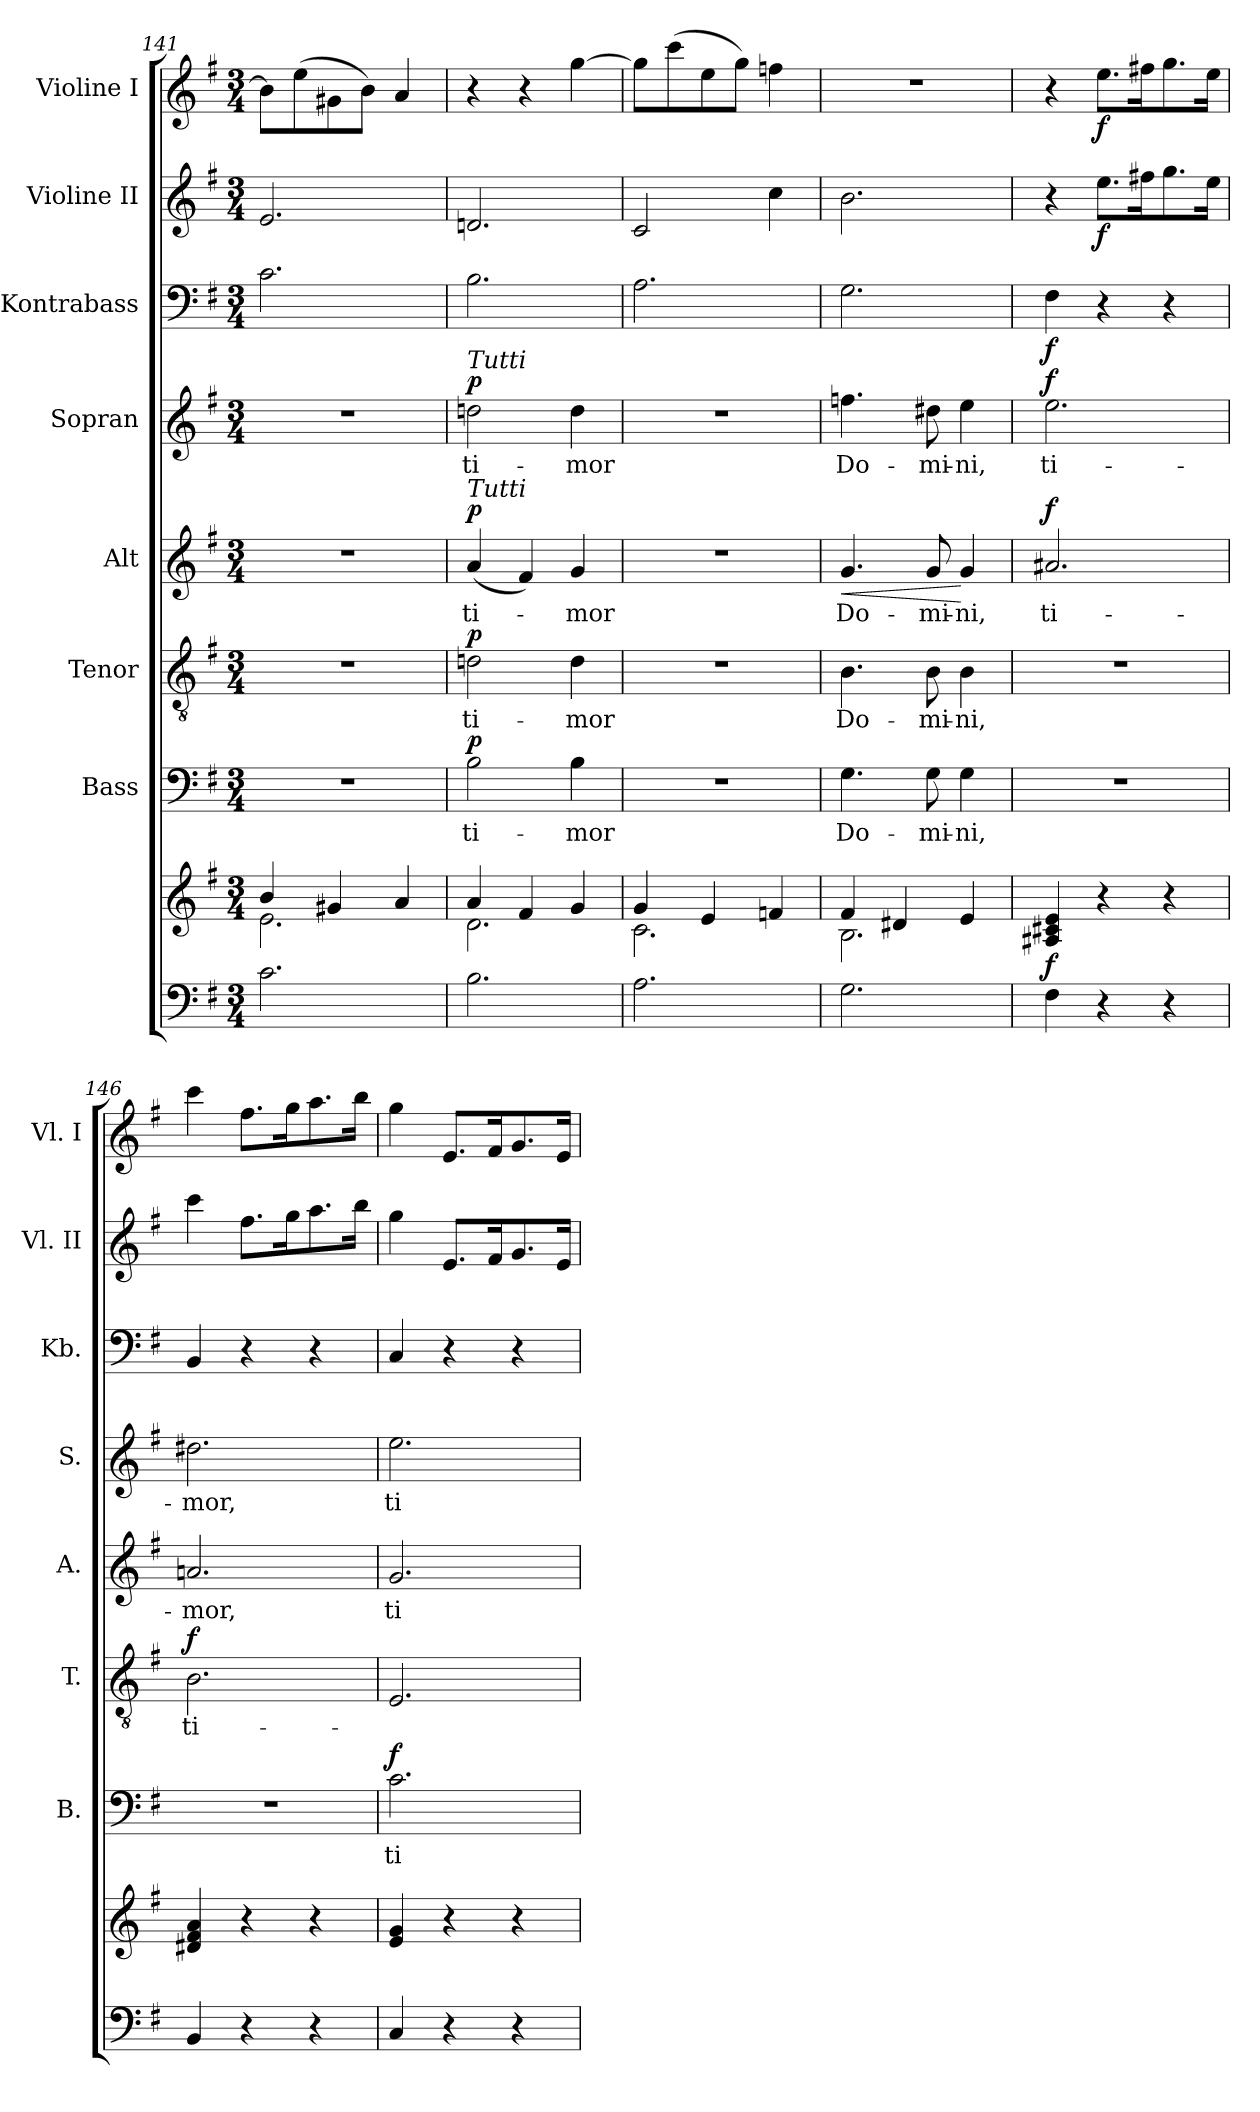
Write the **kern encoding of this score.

**kern	**kern	**dynam	**kern	**text	**dynam	**kern	**text	**dynam	**kern	**text	**dynam	**kern	**text	**dynam	**kern	**dynam	**kern	**dynam	**kern	**dynam
*part8	*part8	*part8	*part7	*part7	*part7	*part6	*part6	*part6	*part5	*part5	*part5	*part4	*part4	*part4	*part3	*part3	*part2	*part2	*part1	*part1
*staff9	*staff8	*staff8/9	*staff7	*staff7	*staff7	*staff6	*staff6	*staff6	*staff5	*staff5	*staff5	*staff4	*staff4	*staff4	*staff3	*staff3	*staff2	*staff2	*staff1	*staff1
*	*	*	*I"Bass	*	*	*I"Tenor	*	*	*I"Alt	*	*	*I"Sopran	*	*	*I"Kontrabass	*	*I"Violine II	*	*I"Violine I	*
*	*	*	*I'B.	*	*	*I'T.	*	*	*I'A.	*	*	*I'S.	*	*	*I'Kb.	*	*I'Vl. II	*	*I'Vl. I	*
*clefF4	*clefG2	*	*clefF4	*	*	*clefGv2	*	*	*clefG2	*	*	*clefG2	*	*	*clefF4	*	*clefG2	*	*clefG2	*
*	*	*	*	*	*	*	*	*	*	*	*	*	*	*	*ITrd7c12	*	*	*	*	*
*k[f#]	*k[f#]	*	*k[f#]	*	*	*k[f#]	*	*	*k[f#]	*	*	*k[f#]	*	*	*k[f#]	*	*k[f#]	*	*k[f#]	*
*G:	*G:	*	*G:	*	*	*G:	*	*	*G:	*	*	*G:	*	*	*G:	*	*G:	*	*G:	*
*M3/4	*M3/4	*	*M3/4	*	*	*M3/4	*	*	*M3/4	*	*	*M3/4	*	*	*M3/4	*	*M3/4	*	*M3/4	*
=141	=141	=141	=141	=141	=141	=141	=141	=141	=141	=141	=141	=141	=141	=141	=141	=141	=141	=141	=141	=141
*	*^	*	*	*	*	*	*	*	*	*	*	*	*	*	*	*	*	*	*	*
2.c\	4b/	2.e\	.	2.r	.	.	2.r	.	.	2.r	.	.	2.r	.	.	2.C\	.	2.e/	.	8b\L]	.
.	.	.	.	.	.	.	.	.	.	.	.	.	.	.	.	.	.	.	.	(>8ee\	.
.	4g#X/	.	.	.	.	.	.	.	.	.	.	.	.	.	.	.	.	.	.	8g#X\	.
.	.	.	.	.	.	.	.	.	.	.	.	.	.	.	.	.	.	.	.	8b\J)	.
.	4a/	.	.	.	.	.	.	.	.	.	.	.	.	.	.	.	.	.	.	4a/	.
=142	=142	=142	=142	=142	=142	=142	=142	=142	=142	=142	=142	=142	=142	=142	=142	=142	=142	=142	=142	=142	=142
!	!	!	!	!	!	!	!	!	!	!	!	!	!LO:TX:a:i:t=Tutti	!	!	!	!	!	!	!	!
!	!	!	!	!	!	!	!	!	!	!LO:TX:a:i:t=Tutti	!	!	!	!	!	!	!	!	!	!	!
!	!	!	!	!	!LO:LY:b	!LO:DY:a	!	!LO:LY:b	!LO:DY:a	!	!LO:LY:b	!LO:DY:a	!	!LO:LY:b	!LO:DY:a	!	!	!	!	!	!
2.B\	4a/	2.d\	.	2B\	ti-	p	2dn\	ti-	p	(<4a/	ti-	p	2ddn\	ti-	p	2.BB\	.	2.dn/	.	4r	.
.	4f#/	.	.	.	.	.	.	.	.	4f#/)	.	.	.	.	.	.	.	.	.	4r	.
!	!	!	!	!	!LO:LY:b	!	!	!LO:LY:b	!	!	!LO:LY:b	!	!	!LO:LY:b	!	!	!	!	!	!	!
.	4g/	.	.	4B\	-mor	.	4d\	-mor	.	4g/	-mor	.	4dd\	-mor	.	.	.	.	.	[4gg\	.
=143	=143	=143	=143	=143	=143	=143	=143	=143	=143	=143	=143	=143	=143	=143	=143	=143	=143	=143	=143	=143	=143
2.A\	4g/	2.c\	.	2.r	.	.	2.r	.	.	2.r	.	.	2.r	.	.	2.AA\	.	2c/	.	8gg\L]	.
.	.	.	.	.	.	.	.	.	.	.	.	.	.	.	.	.	.	.	.	(>8ccc\	.
.	4e/	.	.	.	.	.	.	.	.	.	.	.	.	.	.	.	.	.	.	8ee\	.
.	.	.	.	.	.	.	.	.	.	.	.	.	.	.	.	.	.	.	.	8gg\J)	.
.	4fn/	.	.	.	.	.	.	.	.	.	.	.	.	.	.	.	.	4cc\	.	4ffn\	.
!!LO:LB:g=z
=144	=144	=144	=144	=144	=144	=144	=144	=144	=144	=144	=144	=144	=144	=144	=144	=144	=144	=144	=144	=144	=144
!	!	!	!	!	!LO:LY:b	!	!	!LO:LY:b	!	!	!LO:LY:b	!LO:HP:b	!	!LO:LY:b	!	!	!	!	!	!	!
2.G\	4f#/	2.B\	.	4.G\	Do-	.	4.B\	Do-	.	4.g/	Do-	<	4.ffn\	Do-	.	2.GG\	.	2.b\	.	2.r	.
.	4d#X/	.	.	.	.	.	.	.	.	.	.	.	.	.	.	.	.	.	.	.	.
!	!	!	!	!	!LO:LY:b	!	!	!LO:LY:b	!	!	!LO:LY:b	!	!	!LO:LY:b	!	!	!	!	!	!	!
.	.	.	.	8G\	-mi-	.	8B\	-mi-	.	8g/	-mi-	.	8dd#X\	-mi-	.	.	.	.	.	.	.
!	!	!	!	!	!LO:LY:b	!	!	!LO:LY:b	!	!	!LO:LY:b	!	!	!LO:LY:b	!	!	!	!	!	!	!
.	4e/	.	.	4G\	-ni,	.	4B\	-ni,	.	4g/	-ni,	[	4ee\	-ni,	.	.	.	.	.	.	.
*	*v	*v	*	*	*	*	*	*	*	*	*	*	*	*	*	*	*	*	*	*	*
=145	=145	=145	=145	=145	=145	=145	=145	=145	=145	=145	=145	=145	=145	=145	=145	=145	=145	=145	=145	=145
!	!	!LO:DY:a=2	!	!	!	!	!	!	!	!LO:LY:b	!LO:DY:a	!	!LO:LY:b	!LO:DY:a	!	!LO:DY:b	!	!	!	!
4F#\	4A#X/ 4c#X/ 4e/	f	2.r	.	.	2.r	.	.	2.a#X/	ti-	f	2.ee\	ti-	f	4FF#\	f	4r	.	4r	.
!	!	!	!	!	!	!	!	!	!	!	!	!	!	!	!	!	!	!LO:DY:b	!	!LO:DY:b
4r	4r	.	.	.	.	.	.	.	.	.	.	.	.	.	4r	.	8.ee\L	f	8.ee\L	f
.	.	.	.	.	.	.	.	.	.	.	.	.	.	.	.	.	16ff#X\k	.	16ff#X\k	.
4r	4r	.	.	.	.	.	.	.	.	.	.	.	.	.	4r	.	8.gg\	.	8.gg\	.
.	.	.	.	.	.	.	.	.	.	.	.	.	.	.	.	.	16ee\Jk	.	16ee\Jk	.
=146	=146	=146	=146	=146	=146	=146	=146	=146	=146	=146	=146	=146	=146	=146	=146	=146	=146	=146	=146	=146
!	!	!	!	!	!	!	!LO:LY:b	!LO:DY:a	!	!LO:LY:b	!	!	!LO:LY:b	!	!	!	!	!	!	!
4BB/	4d#X/ 4f#/ 4a/	.	2.r	.	.	2.B\	ti-	f	2.an/	-mor,	.	2.dd#X\	-mor,	.	4BBB/	.	4ccc\	.	4ccc\	.
4r	4r	.	.	.	.	.	.	.	.	.	.	.	.	.	4r	.	8.ff#\L	.	8.ff#\L	.
.	.	.	.	.	.	.	.	.	.	.	.	.	.	.	.	.	16gg\k	.	16gg\k	.
4r	4r	.	.	.	.	.	.	.	.	.	.	.	.	.	4r	.	8.aa\	.	8.aa\	.
.	.	.	.	.	.	.	.	.	.	.	.	.	.	.	.	.	16bb\Jk	.	16bb\Jk	.
=147	=147	=147	=147	=147	=147	=147	=147	=147	=147	=147	=147	=147	=147	=147	=147	=147	=147	=147	=147	=147
!	!	!	!	!LO:LY:b	!LO:DY:a	!	!	!	!	!LO:LY:b	!	!	!LO:LY:b	!	!	!	!	!	!	!
4C/	4e/ 4g/	.	2.c\	ti-	f	2.E/	.	.	2.g/	ti-	.	2.ee\	ti-	.	4CC/	.	4gg\	.	4gg\	.
4r	4r	.	.	.	.	.	.	.	.	.	.	.	.	.	4r	.	8.e/L	.	8.e/L	.
.	.	.	.	.	.	.	.	.	.	.	.	.	.	.	.	.	16f#/k	.	16f#/k	.
4r	4r	.	.	.	.	.	.	.	.	.	.	.	.	.	4r	.	8.g/	.	8.g/	.
.	.	.	.	.	.	.	.	.	.	.	.	.	.	.	.	.	16e/Jk	.	16e/Jk	.
=	=	=	=	=	=	=	=	=	=	=	=	=	=	=	=	=	=	=	=	=
*-	*-	*-	*-	*-	*-	*-	*-	*-	*-	*-	*-	*-	*-	*-	*-	*-	*-	*-	*-	*-
